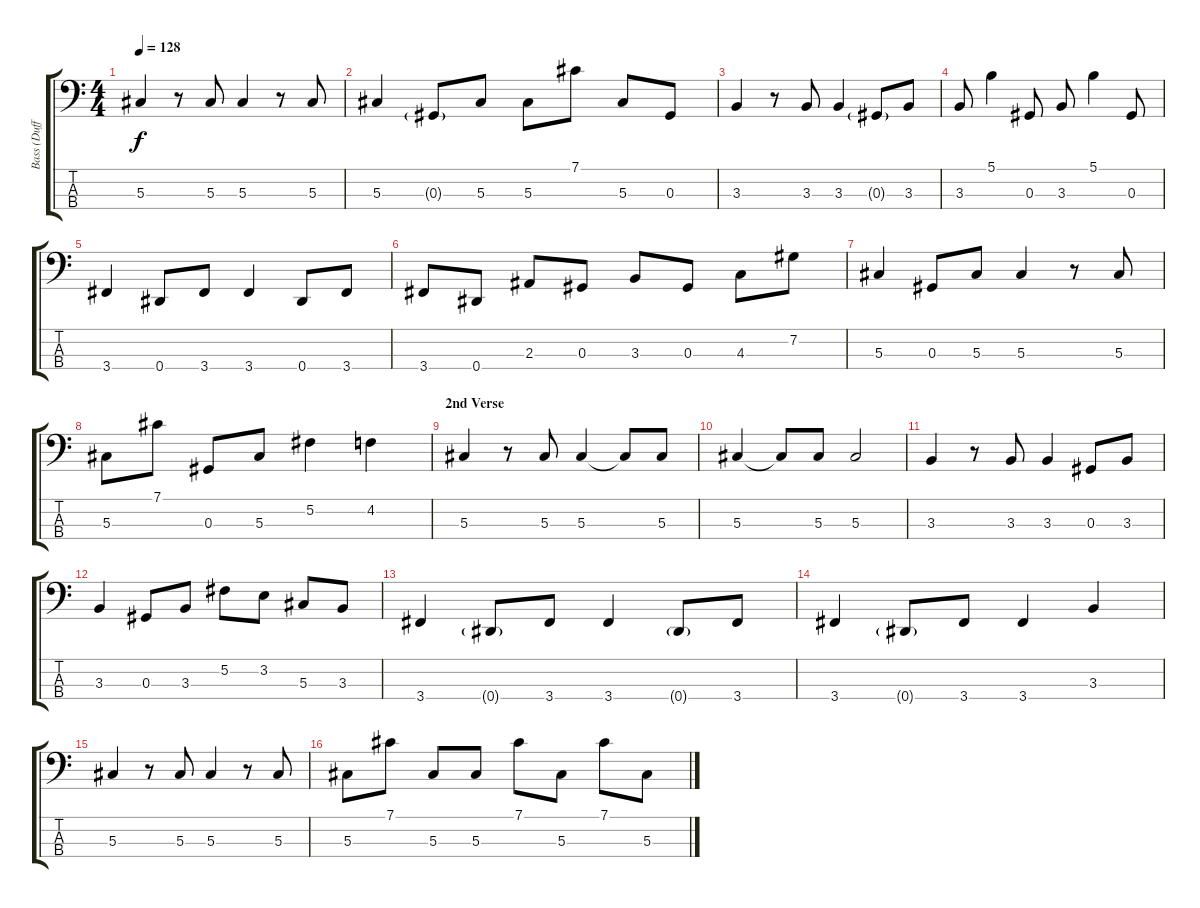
\track ("Bass (Duff)" "Bass (Duff") {instrument electricbasspick}
\staff {score tabs}
\tuning (Gb2 Db2 Ab1 Eb1) {hide}
\ts (4 4)
\tempo 128
\clef f4
\ks c
5.3.4{dy f} r.8 5.3.8 5.3.4 r.8 5.3.8 |
5.3.4 0.3{g}.8 5.3.8 5.3.8 7.1.8 5.3.8 0.3.8 |
3.3.4 r.8 3.3.8 3.3.4 0.3{g}.8 3.3.8 |
3.3.8 5.1.4 0.3.8 3.3.8 5.1.4 0.3.8 |
3.4.4 0.4.8 3.4.8 3.4.4 0.4.8 3.4.8 |
3.4.8 0.4.8 2.3.8 0.3.8 3.3.8 0.3.8 4.3.8 7.2.8 |
5.3.4 0.3.8 5.3.8 5.3.4 r.8 5.3.8 |
5.3.8 7.1.8 0.3.8 5.3.8 5.2.4 4.2.4 |
\section ("" "2nd Verse")
5.3.4 r.8 5.3.8 5.3.4 5.3{t}.8 5.3.8 |
5.3.4 5.3{t}.8 5.3.8 5.3.2 |
3.3.4 r.8 3.3.8 3.3.4 0.3.8 3.3.8 |
3.3.4 0.3.8 3.3.8 5.2.8 3.2.8 5.3.8 3.3.8 |
3.4.4 0.4{g}.8 3.4.8 3.4.4 0.4{g}.8 3.4.8 |
3.4.4 0.4{g}.8 3.4.8 3.4.4 3.3.4 |
5.3.4 r.8 5.3.8 5.3.4 r.8 5.3.8 |
5.3.8 7.1.8 5.3.8 5.3.8 7.1.8 5.3.8 7.1.8 5.3.8
